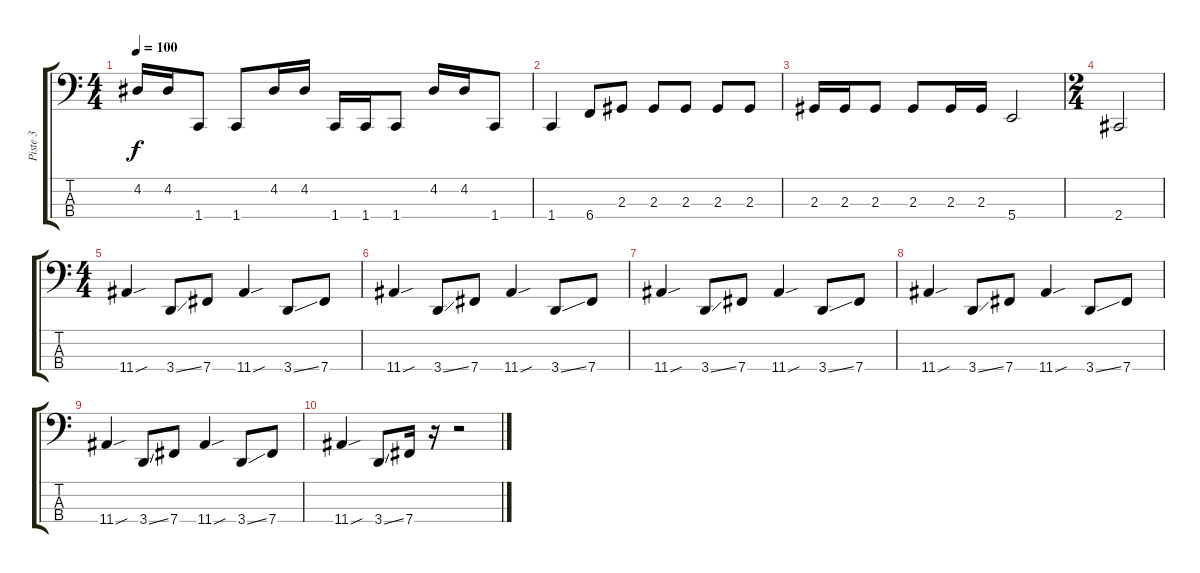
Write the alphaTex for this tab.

\track ("Piste 3" "Piste 3") {instrument electricbassfinger}
\staff {score tabs}
\tuning (E2 B1 Gb1 B0) {hide}
\ts (4 4)
\tempo 100
\clef f4
\ks c
4.2.16{dy f} 4.2.16 1.4.8 1.4.8 4.2.16 4.2.16 1.4.16 1.4.16 1.4.8 4.2.16 4.2.16 1.4.8 |
1.4.4 6.4.8 2.3.8 2.3.8 2.3.8 2.3.8 2.3.8 |
2.3.16 2.3.16 2.3.8 2.3.8 2.3.16 2.3.16 5.4.2 |
\ts (2 4)
2.4.2 |
\ts (4 4)
11.4{sou}.4 3.4{ss}.8 7.4.8 11.4{sou}.4 3.4{ss}.8 7.4.8 |
11.4{sou}.4 3.4{ss}.8 7.4.8 11.4{sou}.4 3.4{ss}.8 7.4.8 |
11.4{sou}.4 3.4{ss}.8 7.4.8 11.4{sou}.4 3.4{ss}.8 7.4.8 |
11.4{sou}.4 3.4{ss}.8 7.4.8 11.4{sou}.4 3.4{ss}.8 7.4.8 |
11.4{sou}.4 3.4{ss}.8 7.4.8 11.4{sou}.4 3.4{ss}.8 7.4.8 |
11.4{sou}.4 3.4{ss}.8 7.4.16 r.16 r.2
